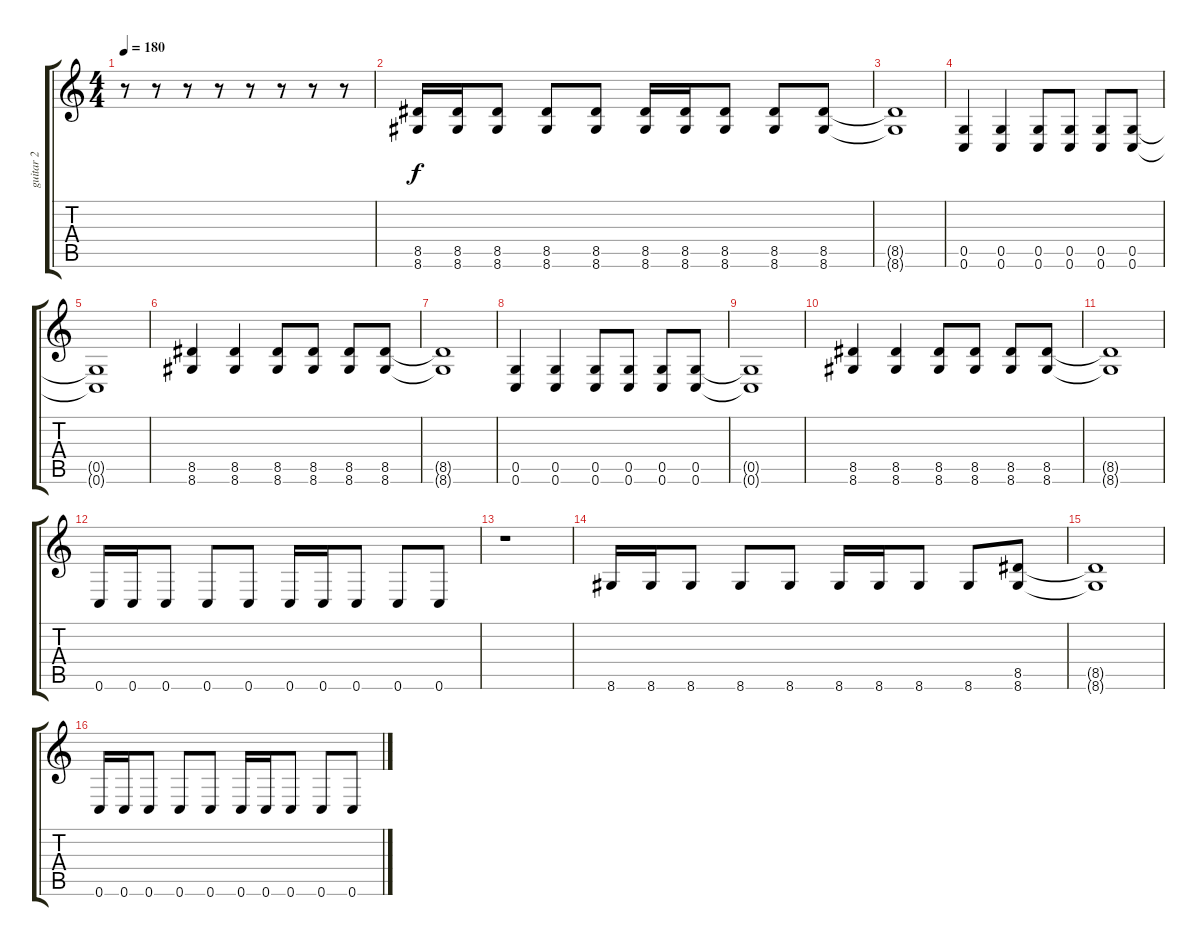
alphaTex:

\track ("guitar 2" "guitar 2") {instrument overdrivenguitar}
\staff {score tabs}
\tuning (D4 A3 F3 C3 G2 C2) {hide}
\ts (4 4)
\tempo 180
\clef g2
\ks c
r.8{dy f} r.8 r.8 r.8 r.8 r.8 r.8 r.8 |
(8.5 8.6).16 (8.5 8.6).16 (8.5 8.6).8 (8.5 8.6).8 (8.5 8.6).8 (8.5 8.6).16 (8.5 8.6).16 (8.5 8.6).8 (8.5 8.6).8 (8.5 8.6).8 |
(8.5{t} 8.6{t}).1 |
(0.5 0.6).4 (0.5 0.6).4 (0.5 0.6).8 (0.5 0.6).8 (0.5 0.6).8 (0.5 0.6).8 |
(0.5{t} 0.6{t}).1 |
(8.5 8.6).4 (8.5 8.6).4 (8.5 8.6).8 (8.5 8.6).8 (8.5 8.6).8 (8.5 8.6).8 |
(8.5{t} 8.6{t}).1 |
(0.5 0.6).4 (0.5 0.6).4 (0.5 0.6).8 (0.5 0.6).8 (0.5 0.6).8 (0.5 0.6).8 |
(0.5{t} 0.6{t}).1 |
(8.5 8.6).4 (8.5 8.6).4 (8.5 8.6).8 (8.5 8.6).8 (8.5 8.6).8 (8.5 8.6).8 |
(8.5{t} 8.6{t}).1 |
0.6.16 0.6.16 0.6.8 0.6.8 0.6.8 0.6.16 0.6.16 0.6.8 0.6.8 0.6.8 |
r.1 |
8.6.16 8.6.16 8.6.8 8.6.8 8.6.8 8.6.16 8.6.16 8.6.8 8.6.8 (8.5 8.6).8 |
(8.5{t} 8.6{t}).1 |
0.6.16 0.6.16 0.6.8 0.6.8 0.6.8 0.6.16 0.6.16 0.6.8 0.6.8 0.6.8
